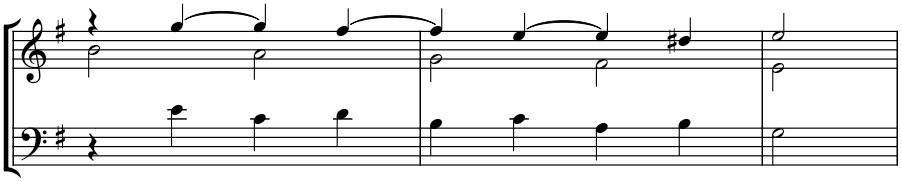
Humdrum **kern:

**kern	**kern
*part2	*part1
*staff2	*staff1
*I"Midi_2	*I"Midi_2
!!LO:PB:g=z
*clefF4	*clefG2
*k[f#]	*k[f#]
*G:	*G:
*M4/4	*M4/4
*met(c)	*met(c)
=4	=4
*	*^
4r	4r	2b\
4e\	[4gg/	.
4c\	4gg/]	2a\
4d\	[4ff#/	.
=5	=5	=5
4B\	4ff#/]	2g\
4c\	[4ee/	.
4A\	4ee/]	2f#\
4B\	4dd#X/	.
=6	=6	=6
2G\	2ee/	2e\
*	*v	*v
=	=
*-	*-
